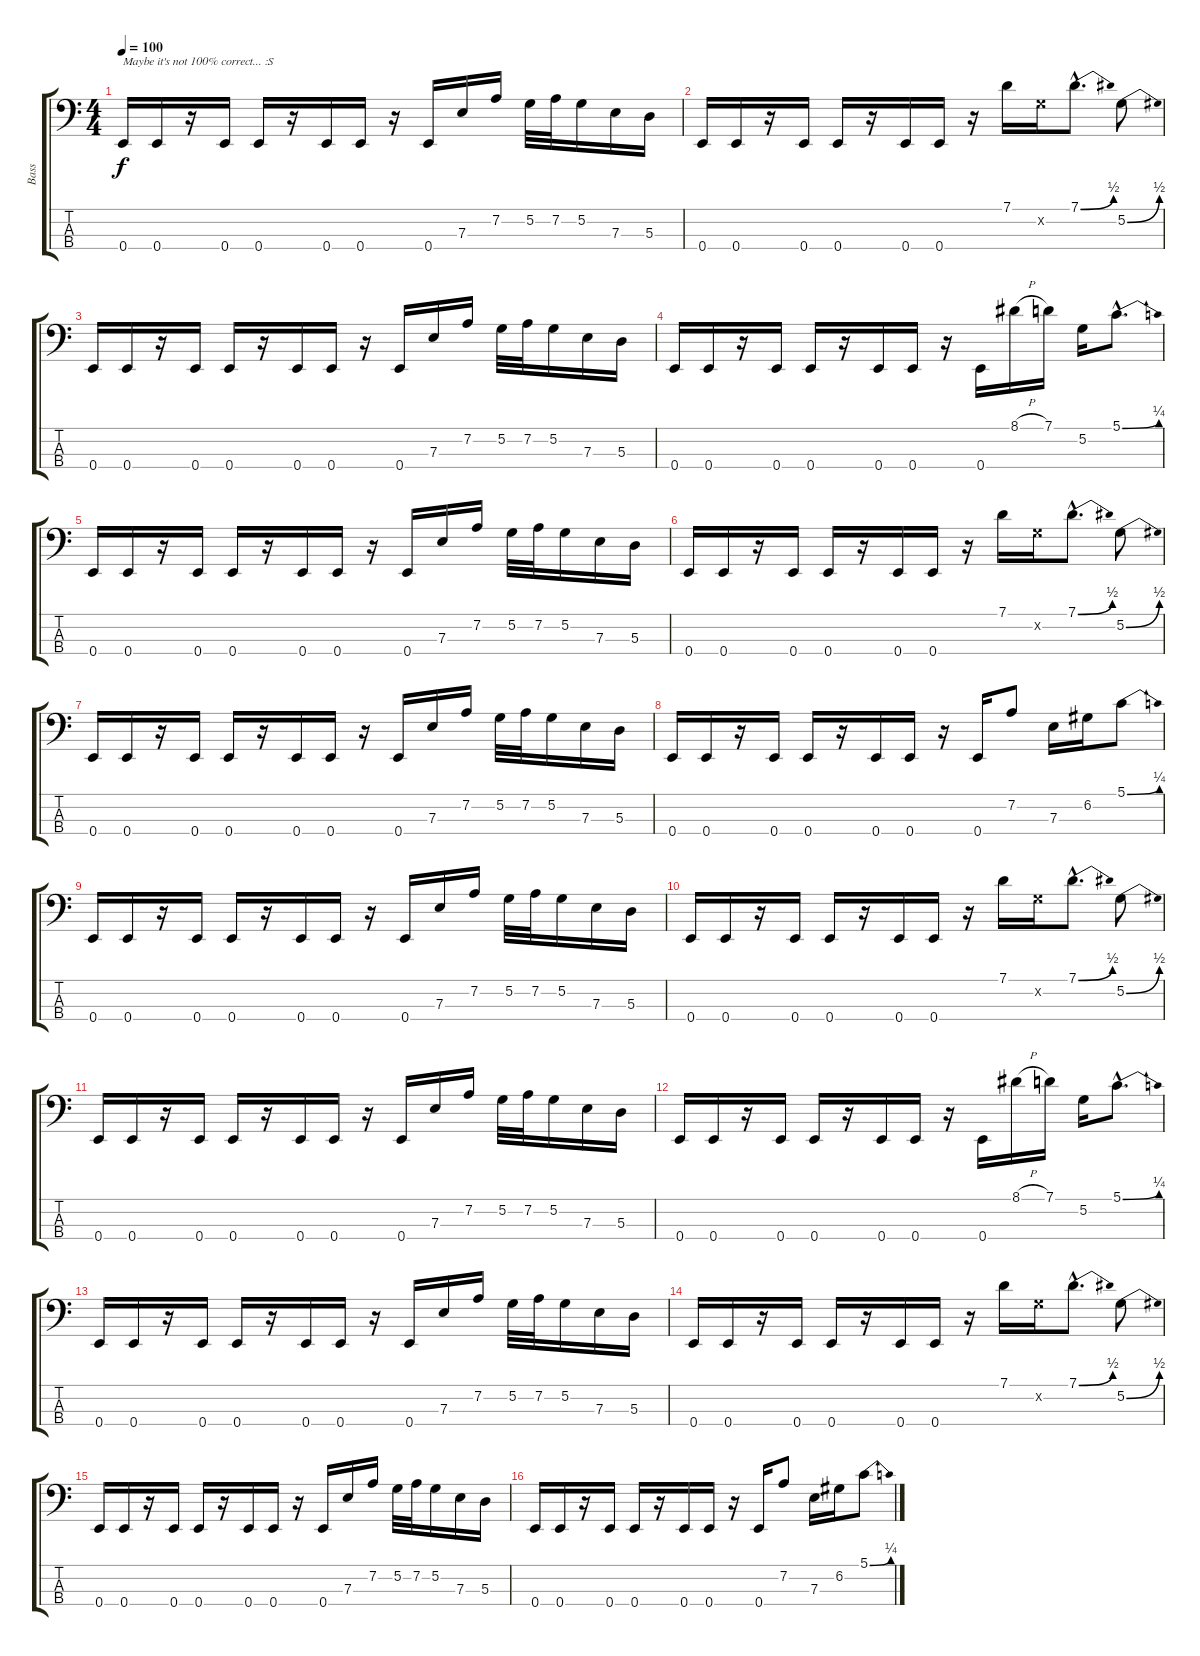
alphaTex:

\track ("Bass" "Bass") {instrument electricbassfinger}
\staff {score tabs}
\tuning (G2 D2 A1 E1) {hide}
\ts (4 4)
\tempo 100
\clef f4
\ks c
0.4.16{txt "Maybe it's not 100% correct... :S" dy f instrument electricbassfinger} 0.4.16 r.16 0.4.16 0.4.16 r.16 0.4.16 0.4.16 r.16 0.4.16 7.3.16 7.2.16 5.2.32 7.2.32 5.2.16 7.3.16 5.3.16 |
0.4.16 0.4.16 r.16 0.4.16 0.4.16 r.16 0.4.16 0.4.16 r.16 7.1.16 5.2{x}.16 7.1{be (bend 0 0 60 2) hac}.8{d} 5.2{be (bend 0 0 60 2)}.8 |
0.4.16 0.4.16 r.16 0.4.16 0.4.16 r.16 0.4.16 0.4.16 r.16 0.4.16 7.3.16 7.2.16 5.2.32 7.2.32 5.2.16 7.3.16 5.3.16 |
0.4.16 0.4.16 r.16 0.4.16 0.4.16 r.16 0.4.16 0.4.16 r.16 0.4.16 8.1{h}.16 7.1.16 5.2.16 5.1{be (bend 0 0 60 1) hac}.8{d} |
0.4.16 0.4.16 r.16 0.4.16 0.4.16 r.16 0.4.16 0.4.16 r.16 0.4.16 7.3.16 7.2.16 5.2.32 7.2.32 5.2.16 7.3.16 5.3.16 |
0.4.16 0.4.16 r.16 0.4.16 0.4.16 r.16 0.4.16 0.4.16 r.16 7.1.16 5.2{x}.16 7.1{be (bend 0 0 60 2) hac}.8{d} 5.2{be (bend 0 0 60 2)}.8 |
0.4.16 0.4.16 r.16 0.4.16 0.4.16 r.16 0.4.16 0.4.16 r.16 0.4.16 7.3.16 7.2.16 5.2.32 7.2.32 5.2.16 7.3.16 5.3.16 |
0.4.16 0.4.16 r.16 0.4.16 0.4.16 r.16 0.4.16 0.4.16 r.16 0.4.16 7.2.8 7.3.16 6.2.16 5.1{be (bend 0 0 60 1)}.8 |
0.4.16 0.4.16 r.16 0.4.16 0.4.16 r.16 0.4.16 0.4.16 r.16 0.4.16 7.3.16 7.2.16 5.2.32 7.2.32 5.2.16 7.3.16 5.3.16 |
0.4.16 0.4.16 r.16 0.4.16 0.4.16 r.16 0.4.16 0.4.16 r.16 7.1.16 5.2{x}.16 7.1{be (bend 0 0 60 2) hac}.8{d} 5.2{be (bend 0 0 60 2)}.8 |
0.4.16 0.4.16 r.16 0.4.16 0.4.16 r.16 0.4.16 0.4.16 r.16 0.4.16 7.3.16 7.2.16 5.2.32 7.2.32 5.2.16 7.3.16 5.3.16 |
0.4.16 0.4.16 r.16 0.4.16 0.4.16 r.16 0.4.16 0.4.16 r.16 0.4.16 8.1{h}.16 7.1.16 5.2.16 5.1{be (bend 0 0 60 1) hac}.8{d} |
0.4.16 0.4.16 r.16 0.4.16 0.4.16 r.16 0.4.16 0.4.16 r.16 0.4.16 7.3.16 7.2.16 5.2.32 7.2.32 5.2.16 7.3.16 5.3.16 |
0.4.16 0.4.16 r.16 0.4.16 0.4.16 r.16 0.4.16 0.4.16 r.16 7.1.16 5.2{x}.16 7.1{be (bend 0 0 60 2) hac}.8{d} 5.2{be (bend 0 0 60 2)}.8 |
0.4.16 0.4.16 r.16 0.4.16 0.4.16 r.16 0.4.16 0.4.16 r.16 0.4.16 7.3.16 7.2.16 5.2.32 7.2.32 5.2.16 7.3.16 5.3.16 |
0.4.16 0.4.16 r.16 0.4.16 0.4.16 r.16 0.4.16 0.4.16 r.16 0.4.16 7.2.8 7.3.16 6.2.16 5.1{be (bend 0 0 60 1)}.8
